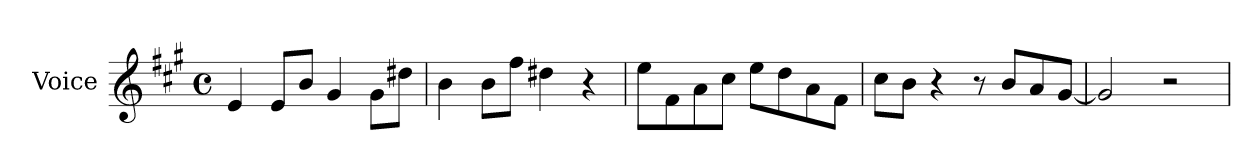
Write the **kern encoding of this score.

**kern
*part1
*staff1
*I"Voice
*I'Voice
*clefG2
*k[f#c#g#]
*M4/4
*met(c)
=1
4e/
8e/L
8b/J
4g#/
8g#\L
8dd#X\J
=2
4b\
8b\L
8ff#\J
4dd#X\
4r
=3
8ee\L
8f#\
8a\
8cc#\J
8ee\L
8dd\
8a\
8f#\J
=4
8cc#\L
8b\J
4r
8r
8b/L
8a/
[<8g#/J
=5
2g#/]
2rcc
=
*-
